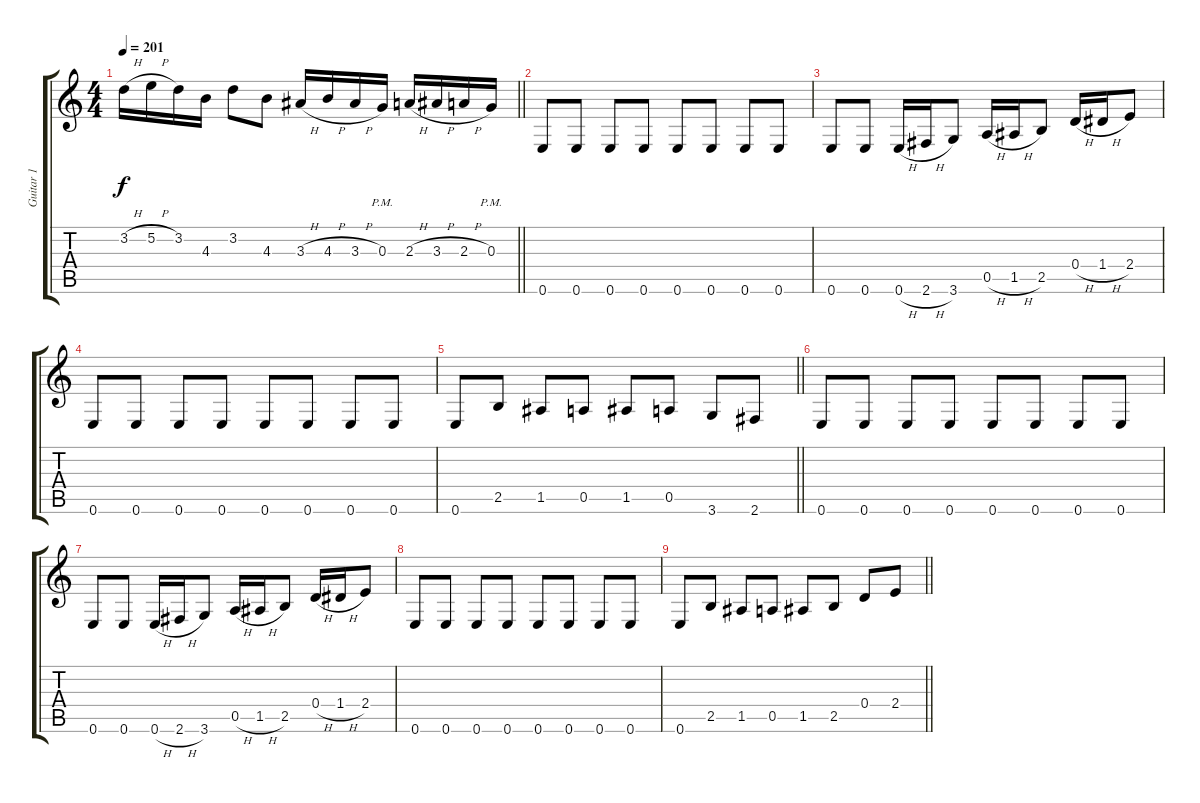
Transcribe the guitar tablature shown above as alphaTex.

\track ("Guitar 1" "Guitar 1") {instrument distortionguitar}
\staff {score tabs}
\tuning (E4 B3 G3 D3 A2 E2) {hide}
\ts (4 4)
\tempo 201
\clef g2
\barLineRight lightlight
\ks c
3.2{h}.16{dy f} 5.2{h}.16 3.2.16 4.3.16 3.2.8 4.3.8 3.3{h}.16 4.3{h}.16 3.3{h}.16 0.3{pm}.16 2.3{h}.16 3.3{h}.16 2.3{h}.16 0.3{pm}.16 |
0.6.8 0.6.8 0.6.8 0.6.8 0.6.8 0.6.8 0.6.8 0.6.8 |
0.6.8 0.6.8 0.6{h}.16 2.6{h}.16 3.6.8 0.5{h}.16 1.5{h}.16 2.5.8 0.4{h}.16 1.4{h}.16 2.4.8 |
0.6.8 0.6.8 0.6.8 0.6.8 0.6.8 0.6.8 0.6.8 0.6.8 |
\barLineRight lightlight
0.6.8 2.5.8 1.5.8 0.5.8 1.5.8 0.5.8 3.6.8 2.6.8 |
0.6.8 0.6.8 0.6.8 0.6.8 0.6.8 0.6.8 0.6.8 0.6.8 |
0.6.8 0.6.8 0.6{h}.16 2.6{h}.16 3.6.8 0.5{h}.16 1.5{h}.16 2.5.8 0.4{h}.16 1.4{h}.16 2.4.8 |
0.6.8 0.6.8 0.6.8 0.6.8 0.6.8 0.6.8 0.6.8 0.6.8 |
\barLineRight lightlight
0.6.8 2.5.8 1.5.8 0.5.8 1.5.8 2.5.8 0.4.8 2.4.8
